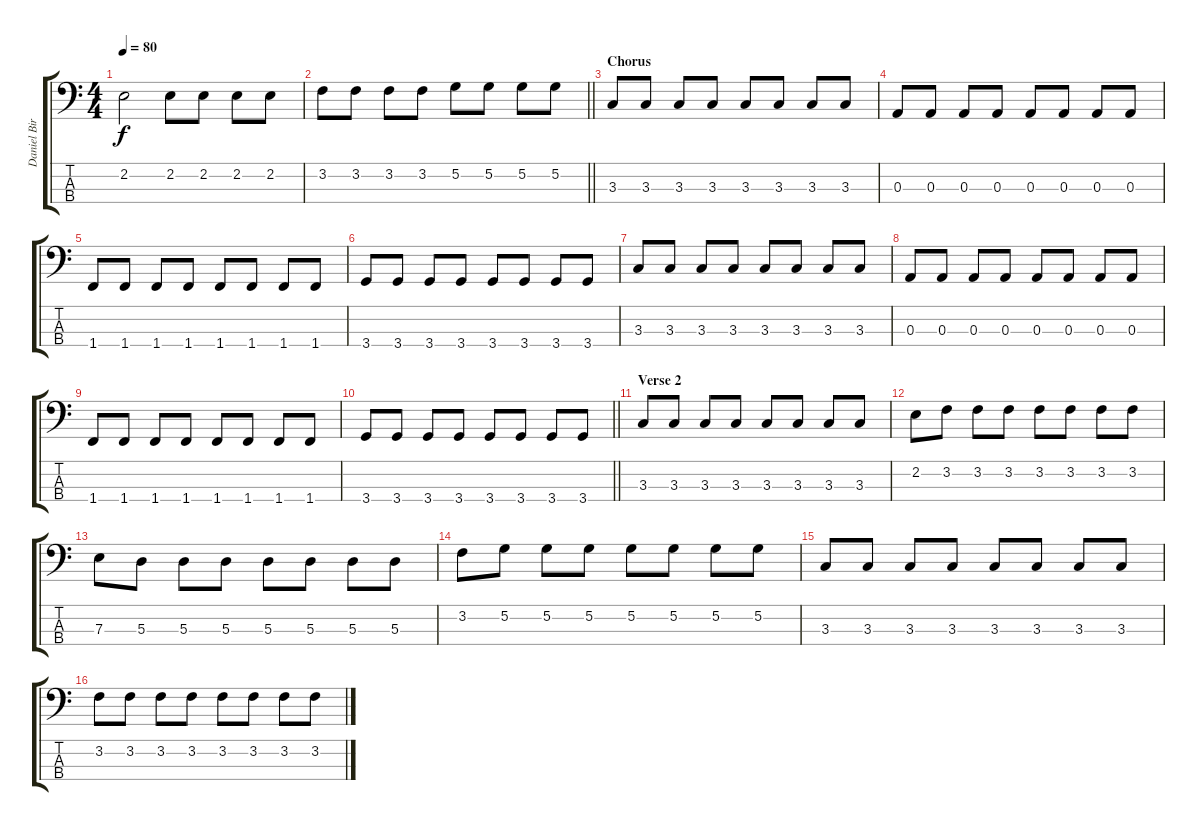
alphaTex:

\track ("Daniel Biro" "Daniel Bir") {instrument electricbasspick}
\staff {score tabs}
\tuning (G2 D2 A1 E1) {hide}
\ts (4 4)
\tempo 80
\clef f4
\ks c
2.2.2{dy f} 2.2.8 2.2.8 2.2.8 2.2.8 |
\barLineRight lightlight
3.2.8 3.2.8 3.2.8 3.2.8 5.2.8 5.2.8 5.2.8 5.2.8 |
\section ("" "Chorus")
3.3.8 3.3.8 3.3.8 3.3.8 3.3.8 3.3.8 3.3.8 3.3.8 |
0.3.8 0.3.8 0.3.8 0.3.8 0.3.8 0.3.8 0.3.8 0.3.8 |
1.4.8 1.4.8 1.4.8 1.4.8 1.4.8 1.4.8 1.4.8 1.4.8 |
3.4.8 3.4.8 3.4.8 3.4.8 3.4.8 3.4.8 3.4.8 3.4.8 |
3.3.8 3.3.8 3.3.8 3.3.8 3.3.8 3.3.8 3.3.8 3.3.8 |
0.3.8 0.3.8 0.3.8 0.3.8 0.3.8 0.3.8 0.3.8 0.3.8 |
1.4.8 1.4.8 1.4.8 1.4.8 1.4.8 1.4.8 1.4.8 1.4.8 |
\barLineRight lightlight
3.4.8 3.4.8 3.4.8 3.4.8 3.4.8 3.4.8 3.4.8 3.4.8 |
\section ("" "Verse 2")
3.3.8 3.3.8 3.3.8 3.3.8 3.3.8 3.3.8 3.3.8 3.3.8 |
2.2.8 3.2.8 3.2.8 3.2.8 3.2.8 3.2.8 3.2.8 3.2.8 |
7.3.8 5.3.8 5.3.8 5.3.8 5.3.8 5.3.8 5.3.8 5.3.8 |
3.2.8 5.2.8 5.2.8 5.2.8 5.2.8 5.2.8 5.2.8 5.2.8 |
3.3.8 3.3.8 3.3.8 3.3.8 3.3.8 3.3.8 3.3.8 3.3.8 |
3.2.8 3.2.8 3.2.8 3.2.8 3.2.8 3.2.8 3.2.8 3.2.8
